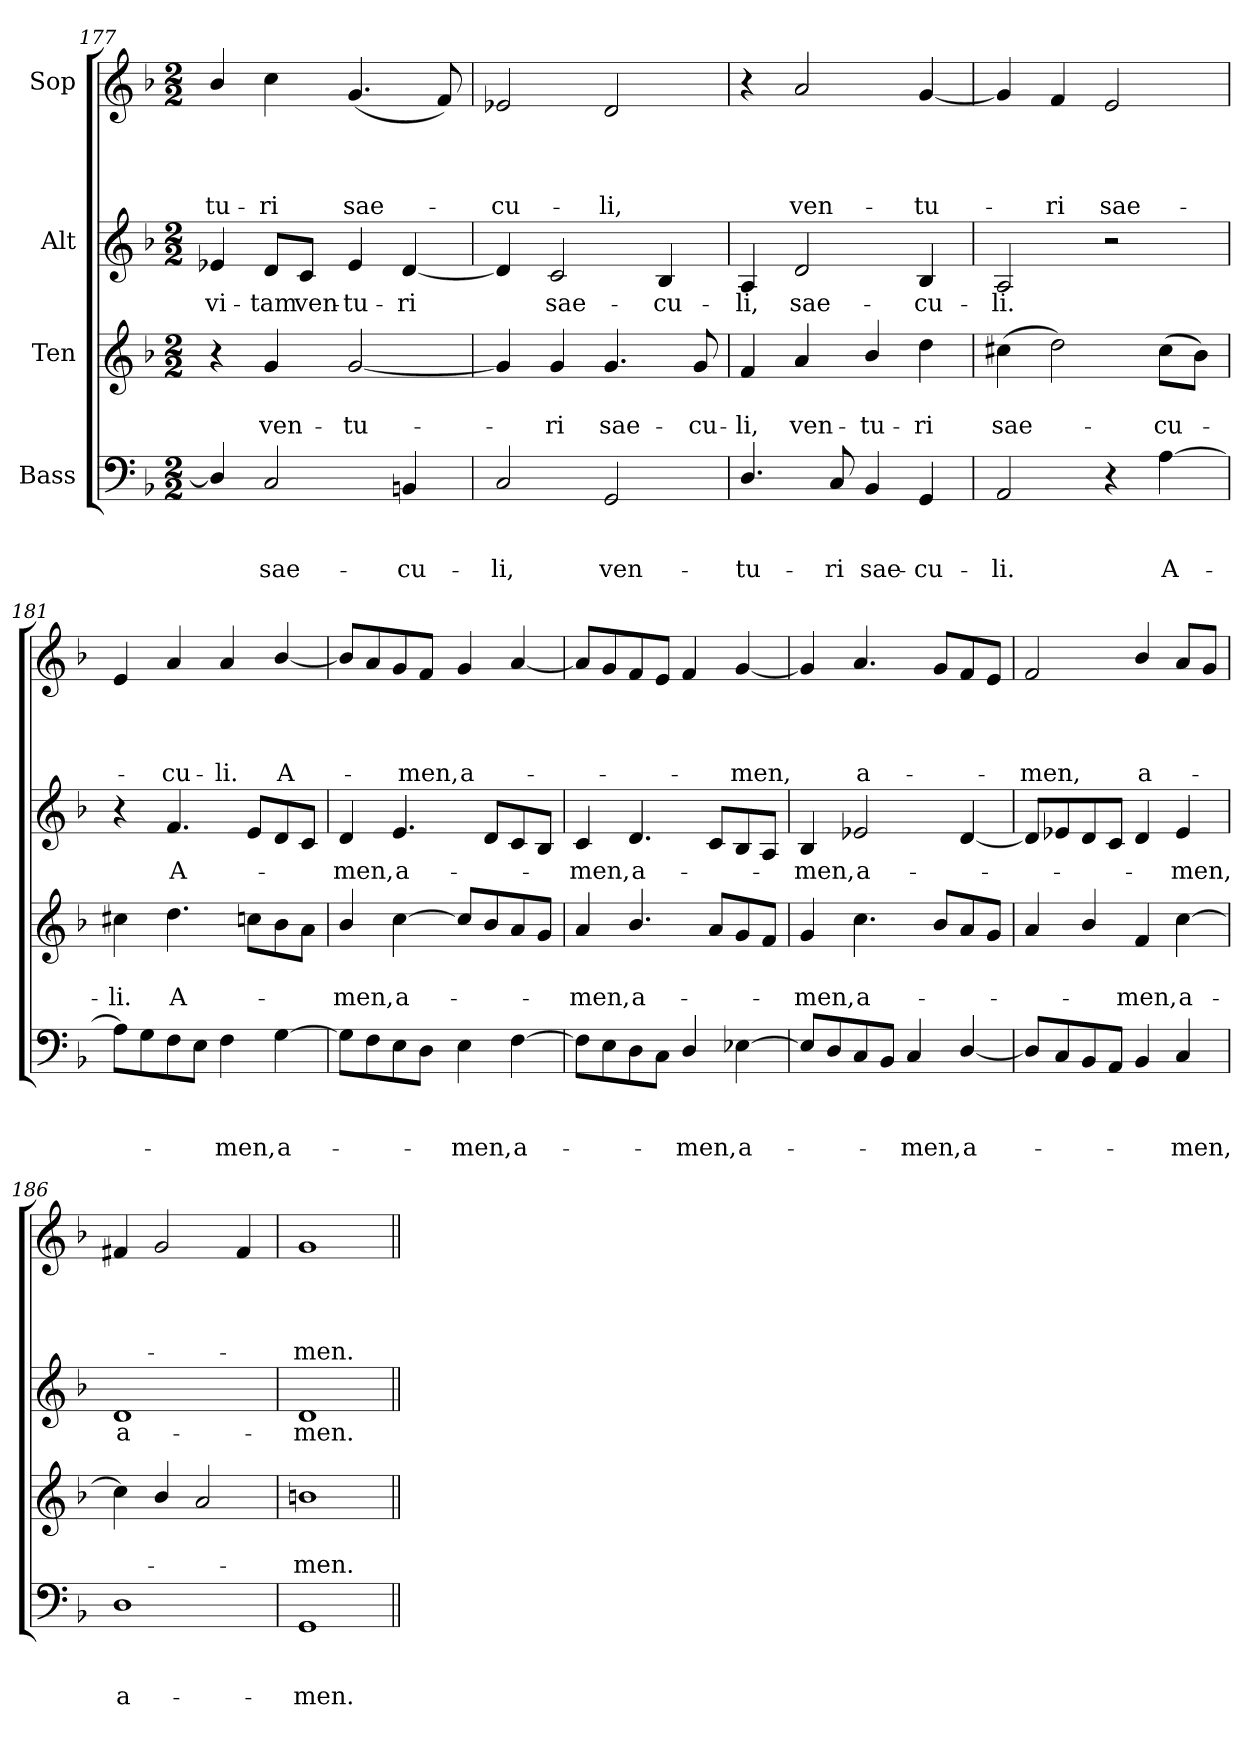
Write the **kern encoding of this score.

**kern	**text	**text	**text	**kern	**text	**text	**kern	**text	**kern	**text	**text	**text	**text
*part4	*part4	*part4	*part4	*part3	*part3	*part3	*part2	*part2	*part1	*part1	*part1	*part1	*part1
*staff4	*staff4	*staff4	*staff4	*staff3	*staff3	*staff3	*staff2	*staff2	*staff1	*staff1	*staff1	*staff1	*staff1
*I"Bass	*	*	*	*I"Ten	*	*	*I"Alt	*	*I"Sop	*	*	*	*
*clefF4	*	*	*	*clefG2	*	*	*clefG2	*	*clefG2	*	*	*	*
*k[b-]	*	*	*	*k[b-]	*	*	*k[b-]	*	*k[b-]	*	*	*	*
*F:	*	*	*	*F:	*	*	*F:	*	*F:	*	*	*	*
*M2/2	*	*	*	*M2/2	*	*	*M2/2	*	*M2/2	*	*	*	*
=177	=177	=177	=177	=177	=177	=177	=177	=177	=177	=177	=177	=177	=177
!	!	!	!	!	!	!	!	!LO:LY:b	!	!	!	!	!LO:LY:b
4D/]	.	.	.	4r	.	.	4e-X/	vi-	4b-/	.	.	.	-tu-
!	!	!	!LO:LY:b	!	!	!LO:LY:b	!	!LO:LY:b	!	!	!	!	!LO:LY:b
2C/	.	.	-sae-	4g/	.	ven-	8d/L	-tam	4cc\	.	.	.	-ri
!	!	!	!	!	!	!	!	!LO:LY:b	!	!	!	!	!
.	.	.	.	.	.	.	8c/J	ven-	.	.	.	.	.
!	!	!	!	!	!	!LO:LY:b	!	!LO:LY:b	!	!	!	!	!LO:LY:b
.	.	.	.	[<2g/	.	-tu-	4e-/	-tu-	(<4.g/	.	.	.	sae-
!	!	!	!LO:LY:b	!	!	!	!	!LO:LY:b	!	!	!	!	!
4BBn/	.	.	-cu-	.	.	.	[<4d/	-ri	.	.	.	.	.
.	.	.	.	.	.	.	.	.	8f/)	.	.	.	.
=178	=178	=178	=178	=178	=178	=178	=178	=178	=178	=178	=178	=178	=178
!	!	!	!LO:LY:b	!	!	!	!	!	!	!	!	!	!LO:LY:b
2C/	.	.	-li,	4g/]	.	.	4d/]	.	2e-X/	.	.	.	-cu-
!	!	!	!	!	!	!LO:LY:b	!	!LO:LY:b	!	!	!	!	!
.	.	.	.	4g/	.	-ri	2c/	sae-	.	.	.	.	.
!	!	!	!LO:LY:b	!	!	!LO:LY:b	!	!	!	!	!	!	!LO:LY:b
2GG/	.	.	ven-	4.g/	.	sae-	.	.	2d/	.	.	.	-li,
!	!	!	!	!	!	!	!	!LO:LY:b	!	!	!	!	!
.	.	.	.	.	.	.	4B-/	-cu-	.	.	.	.	.
!	!	!	!	!	!	!LO:LY:b	!	!	!	!	!	!	!
.	.	.	.	8g/	.	-cu-	.	.	.	.	.	.	.
=179	=179	=179	=179	=179	=179	=179	=179	=179	=179	=179	=179	=179	=179
!	!	!	!LO:LY:b	!	!	!LO:LY:b	!	!LO:LY:b	!	!	!	!	!
4.D/	.	.	-tu-	4f/	.	-li,	4A/	-li,	4r	.	.	.	.
!	!	!	!	!	!	!LO:LY:b	!	!LO:LY:b	!	!	!	!	!LO:LY:b
.	.	.	.	4a/	.	ven-	2d/	sae-	2a/	.	.	.	ven-
!	!	!	!LO:LY:b	!	!	!	!	!	!	!	!	!	!
8C/	.	.	-ri	.	.	.	.	.	.	.	.	.	.
!	!	!	!LO:LY:b	!	!	!LO:LY:b	!	!	!	!	!	!	!
4BB-/	.	.	sae-	4b-/	.	-tu-	.	.	.	.	.	.	.
!	!	!	!LO:LY:b	!	!	!LO:LY:b	!	!LO:LY:b	!	!	!	!	!LO:LY:b
4GG/	.	.	-cu-	4dd\	.	-ri	4B-/	-cu-	[<4g/	.	.	.	-tu-
=180	=180	=180	=180	=180	=180	=180	=180	=180	=180	=180	=180	=180	=180
!	!	!	!LO:LY:b	!	!	!LO:LY:b	!	!LO:LY:b	!	!	!	!	!
2AA/	.	.	-li.	(>4cc#X\	.	sae-	2A/	-li.	4g/]	.	.	.	.
!	!	!	!	!	!	!	!	!	!	!	!	!	!LO:LY:b
.	.	.	.	2dd\)	.	.	.	.	4f/	.	.	.	-ri
!	!	!	!	!	!	!	!	!	!	!	!	!	!LO:LY:b
4r	.	.	.	.	.	.	2r	.	2e/	.	.	.	sae-
!	!	!	!LO:LY:b	!	!	!LO:LY:b	!	!	!	!	!	!	!
[>4A\	.	.	A-	(>8cc#\L	.	-cu-	.	.	.	.	.	.	.
.	.	.	.	8b-\J)	.	.	.	.	.	.	.	.	.
!!LO:LB:g=z
=181	=181	=181	=181	=181	=181	=181	=181	=181	=181	=181	=181	=181	=181
!	!	!	!	!	!	!LO:LY:b	!	!	!	!	!	!	!
8A\L]	.	.	.	4cc#X\	.	-li.	4r	.	4e/	.	.	.	.
8G\	.	.	.	.	.	.	.	.	.	.	.	.	.
!	!	!	!	!	!	!LO:LY:b	!	!LO:LY:b	!	!	!	!	!LO:LY:b
8F\	.	.	.	4.dd\	.	A-	4.f/	A-	4a/	.	.	.	-cu-
8E\J	.	.	.	.	.	.	.	.	.	.	.	.	.
!	!	!	!LO:LY:b	!	!	!	!	!	!	!	!	!	!LO:LY:b
4F\	.	.	-men,	.	.	.	.	.	4a/	.	.	.	-li.
.	.	.	.	8ccn\L	.	.	8e/L	.	.	.	.	.	.
!	!	!	!LO:LY:b	!	!	!	!	!	!	!	!	!	!LO:LY:b
[>4G\	.	.	a-	8b-\	.	.	8d/	.	[<4b-/	.	.	.	A-
.	.	.	.	8a\J	.	.	8c/J	.	.	.	.	.	.
=182	=182	=182	=182	=182	=182	=182	=182	=182	=182	=182	=182	=182	=182
!	!	!	!	!	!	!LO:LY:b	!	!LO:LY:b	!	!	!	!	!
8G\L]	.	.	.	4b-/	.	-men,	4d/	-men,	8b-/L]	.	.	.	.
8F\	.	.	.	.	.	.	.	.	8a/	.	.	.	.
!	!	!	!	!	!	!LO:LY:b	!	!LO:LY:b	!	!	!	!	!
8E\	.	.	.	[>4cc\	.	a-	4.e/	a-	8g/	.	.	.	.
!	!	!	!	!	!	!	!	!	!	!	!	!	!LO:LY:b
8D\J	.	.	.	.	.	.	.	.	8f/J	.	.	.	-men,
!	!	!	!LO:LY:b	!	!	!	!	!	!	!	!	!	!LO:LY:b
4E\	.	.	-men,	8cc/L]	.	.	.	.	4g/	.	.	.	a-
.	.	.	.	8b-/	.	.	8d/L	.	.	.	.	.	.
!	!	!	!LO:LY:b	!	!	!	!	!	!	!	!	!	!
[<4F\	.	.	a-	8a/	.	.	8c/	.	[>4a/	.	.	.	.
.	.	.	.	8g/J	.	.	8B-/J	.	.	.	.	.	.
=183	=183	=183	=183	=183	=183	=183	=183	=183	=183	=183	=183	=183	=183
!	!	!	!	!	!	!LO:LY:b	!	!LO:LY:b	!	!	!	!	!
8F\L]	.	.	.	4a/	.	-men,	4c/	-men,	8a/L]	.	.	.	.
8E\	.	.	.	.	.	.	.	.	8g/	.	.	.	.
!	!	!	!	!	!	!LO:LY:b	!	!LO:LY:b	!	!	!	!	!
8D\	.	.	.	4.b-/	.	a-	4.d/	a-	8f/	.	.	.	.
8C\J	.	.	.	.	.	.	.	.	8e/J	.	.	.	.
!	!	!	!LO:LY:b	!	!	!	!	!	!	!	!	!	!
4D/	.	.	-men,	.	.	.	.	.	4f/	.	.	.	.
.	.	.	.	8a/L	.	.	8c/L	.	.	.	.	.	.
!	!	!	!LO:LY:b	!	!	!	!	!	!	!	!	!	!LO:LY:b
[>4E-X\	.	.	a-	8g/	.	.	8B-/	.	[<4g/	.	.	.	-men,
.	.	.	.	8f/J	.	.	8A/J	.	.	.	.	.	.
=184	=184	=184	=184	=184	=184	=184	=184	=184	=184	=184	=184	=184	=184
!	!	!	!	!	!	!LO:LY:b	!	!LO:LY:b	!	!	!	!	!
8E-/L]	.	.	.	4g/	.	-men,	4B-/	-men,	4g/]	.	.	.	.
8D/	.	.	.	.	.	.	.	.	.	.	.	.	.
!	!	!	!	!	!	!LO:LY:b	!	!LO:LY:b	!	!	!	!	!LO:LY:b
8C/	.	.	.	4.cc\	.	a-	2e-X/	a-	4.a/	.	.	.	a-
8BB-/J	.	.	.	.	.	.	.	.	.	.	.	.	.
!	!	!	!LO:LY:b	!	!	!	!	!	!	!	!	!	!
4C/	.	.	-men,	.	.	.	.	.	.	.	.	.	.
.	.	.	.	8b-/L	.	.	.	.	8g/L	.	.	.	.
!	!	!	!LO:LY:b	!	!	!	!	!	!	!	!	!	!
[<4D/	.	.	a-	8a/	.	.	[<4d/	.	8f/	.	.	.	.
.	.	.	.	8g/J	.	.	.	.	8e/J	.	.	.	.
=185	=185	=185	=185	=185	=185	=185	=185	=185	=185	=185	=185	=185	=185
!	!	!	!	!	!	!	!	!	!	!	!	!	!LO:LY:b
8D/L]	.	.	.	4a/	.	.	8d/L]	.	2f/	.	.	.	-men,
8C/	.	.	.	.	.	.	8e-X/	.	.	.	.	.	.
8BB-/	.	.	.	4b-/	.	.	8d/	.	.	.	.	.	.
8AA/J	.	.	.	.	.	.	8c/J	.	.	.	.	.	.
!	!	!	!	!	!	!LO:LY:b	!	!	!	!	!	!	!LO:LY:b
4BB-/	.	.	.	4f/	.	-men,	4d/	.	4b-/	.	.	.	a-
!	!	!	!LO:LY:b	!	!	!LO:LY:b	!	!LO:LY:b	!	!	!	!	!
4C/	.	.	-men,	[>4cc\	.	a-	4e-/	-men,	8a/L	.	.	.	.
.	.	.	.	.	.	.	.	.	8g/J	.	.	.	.
!!LO:LB:g=z
=186	=186	=186	=186	=186	=186	=186	=186	=186	=186	=186	=186	=186	=186
!	!	!	!LO:LY:b	!	!	!	!	!LO:LY:b	!	!	!	!	!
1D	.	.	a-	4cc\]	.	.	1d	a-	4f#X/	.	.	.	.
.	.	.	.	4b-/	.	.	.	.	2g/	.	.	.	.
.	.	.	.	2a/	.	.	.	.	.	.	.	.	.
.	.	.	.	.	.	.	.	.	4f#/	.	.	.	.
=187	=187	=187	=187	=187	=187	=187	=187	=187	=187	=187	=187	=187	=187
!	!	!	!LO:LY:b	!	!	!LO:LY:b	!	!LO:LY:b	!	!	!	!	!LO:LY:b
1GG	.	.	-men.	1bn	.	-men.	1d	-men.	1g	.	.	.	-men.
=||	=||	=||	=||	=||	=||	=||	=||	=||	=||	=||	=||	=||	=||
*-	*-	*-	*-	*-	*-	*-	*-	*-	*-	*-	*-	*-	*-
